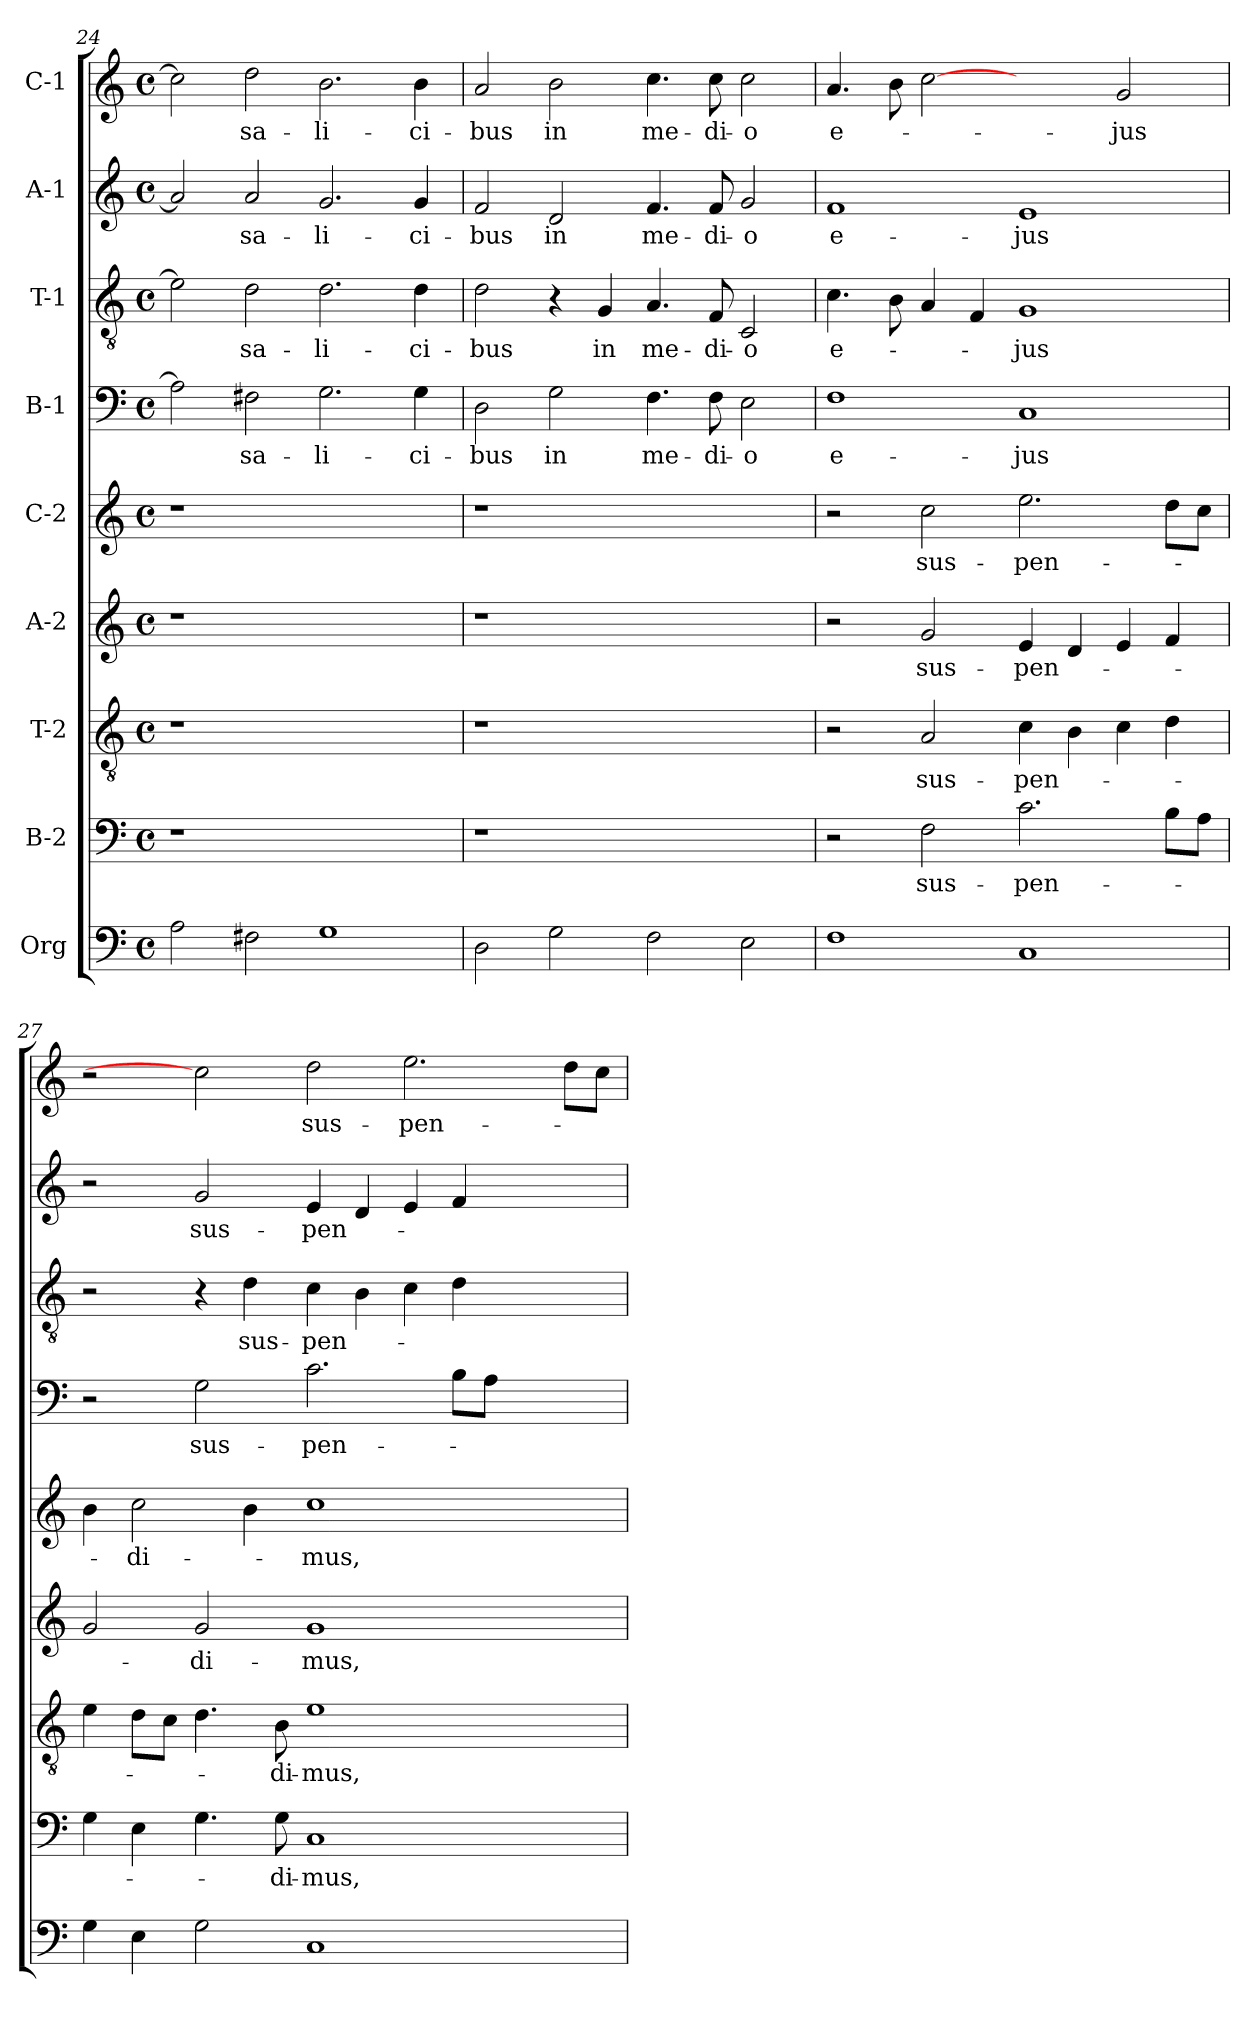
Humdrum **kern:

**kern	**kern	**text	**kern	**text	**kern	**text	**kern	**text	**kern	**text	**kern	**text	**kern	**text	**kern	**text
*part9	*part8	*part8	*part7	*part7	*part6	*part6	*part5	*part5	*part4	*part4	*part3	*part3	*part2	*part2	*part1	*part1
*staff9	*staff8	*staff8	*staff7	*staff7	*staff6	*staff6	*staff5	*staff5	*staff4	*staff4	*staff3	*staff3	*staff2	*staff2	*staff1	*staff1
*I"Org	*I"B-2	*	*I"T-2	*	*I"A-2	*	*I"C-2	*	*I"B-1	*	*I"T-1	*	*I"A-1	*	*I"C-1	*
*clefF4	*clefF4	*	*clefGv2	*	*clefG2	*	*clefG2	*	*clefF4	*	*clefGv2	*	*clefG2	*	*clefG2	*
*k[]	*k[]	*	*k[]	*	*k[]	*	*k[]	*	*k[]	*	*k[]	*	*k[]	*	*k[]	*
*C:	*C:	*	*C:	*	*C:	*	*C:	*	*C:	*	*C:	*	*C:	*	*C:	*
*M4/4	*M4/4	*	*M4/4	*	*M4/4	*	*M4/4	*	*M4/4	*	*M4/4	*	*M4/4	*	*M4/4	*
*met(c)	*met(c)	*	*met(c)	*	*met(c)	*	*met(c)	*	*met(c)	*	*met(c)	*	*met(c)	*	*met(c)	*
=24	=24	=24	=24	=24	=24	=24	=24	=24	=24	=24	=24	=24	=24	=24	=24	=24
2A\	1r	.	1r	.	1r	.	1r	.	2A\]	.	2e\]	.	2a/]	.	2cc#\]	.
!	!	!	!	!	!	!	!	!	!	!LO:LY:b	!	!LO:LY:b	!	!LO:LY:b	!	!LO:LY:b
2F#X\	.	.	.	.	.	.	.	.	2F#X\	sa-	2d\	sa-	2a/	sa-	2dd\	sa-
!	!	!	!	!	!	!	!	!	!	!LO:LY:b	!	!LO:LY:b	!	!LO:LY:b	!	!LO:LY:b
1G	1ryy	.	1ryy	.	1ryy	.	1ryy	.	2.G\	-li-	2.d\	-li-	2.g/	-li-	2.b\	-li-
!	!	!	!	!	!	!	!	!	!	!LO:LY:b	!	!LO:LY:b	!	!LO:LY:b	!	!LO:LY:b
.	.	.	.	.	.	.	.	.	4G\	-ci-	4d\	-ci-	4g/	-ci-	4b\	-ci-
=25	=25	=25	=25	=25	=25	=25	=25	=25	=25	=25	=25	=25	=25	=25	=25	=25
!	!	!	!	!	!	!	!	!	!	!LO:LY:b	!	!LO:LY:b	!	!LO:LY:b	!	!LO:LY:b
2D\	1r	.	1r	.	1r	.	1r	.	2D\	-bus	2d\	-bus	2f/	-bus	2a/	-bus
!	!	!	!	!	!	!	!	!	!	!LO:LY:b	!	!	!	!LO:LY:b	!	!LO:LY:b
2G\	.	.	.	.	.	.	.	.	2G\	in	4r	.	2d/	in	2b\	in
!	!	!	!	!	!	!	!	!	!	!	!	!LO:LY:b	!	!	!	!
.	.	.	.	.	.	.	.	.	.	.	4G/	in	.	.	.	.
!	!	!	!	!	!	!	!	!	!	!LO:LY:b	!	!LO:LY:b	!	!LO:LY:b	!	!LO:LY:b
2F\	1ryy	.	1ryy	.	1ryy	.	1ryy	.	4.F\	me-	4.A/	me-	4.f/	me-	4.cc\	me-
!	!	!	!	!	!	!	!	!	!	!LO:LY:b	!	!LO:LY:b	!	!LO:LY:b	!	!LO:LY:b
.	.	.	.	.	.	.	.	.	8F\	-di-	8F/	-di-	8f/	-di-	8cc\	-di-
!	!	!	!	!	!	!	!	!	!	!LO:LY:b	!	!LO:LY:b	!	!LO:LY:b	!	!LO:LY:b
2E\	.	.	.	.	.	.	.	.	2E\	-o	2C/	-o	2g/	-o	2cc\	-o
=26	=26	=26	=26	=26	=26	=26	=26	=26	=26	=26	=26	=26	=26	=26	=26	=26
!	!	!	!	!	!	!	!	!	!	!LO:LY:b	!	!LO:LY:b	!	!LO:LY:b	!	!LO:LY:b
1F	2r	.	2r	.	2r	.	2r	.	1F	e-	4.c\	e-	1f	e-	4.a/	e-
.	.	.	.	.	.	.	.	.	.	.	8B\	.	.	.	8b\	.
!	!	!LO:LY:b	!	!LO:LY:b	!	!LO:LY:b	!	!LO:LY:b	!	!	!	!	!	!	!	!
.	2F\	sus-	2A/	sus-	2g/	sus-	2cc\	sus-	.	.	4A/	.	.	.	[2cc	.
.	.	.	.	.	.	.	.	.	.	.	4F/	.	.	.	.	.
!	!	!LO:LY:b	!	!LO:LY:b	!	!LO:LY:b	!	!LO:LY:b	!	!LO:LY:b	!	!LO:LY:b	!	!LO:LY:b	!	!
1C	2.c\	-pen-	4c\	-pen-	4e/	-pen-	2.ee\	-pen-	1C	-jus	1G	-jus	1e	-jus	2ryy	.
.	.	.	4B\	.	4d/	.	.	.	.	.	.	.	.	.	.	.
!	!	!	!	!	!	!	!	!	!	!	!	!	!	!	!	!LO:LY:b
.	.	.	4c\	.	4e/	.	.	.	.	.	.	.	.	.	2g/	-jus
.	8B\L	.	4d\	.	4f/	.	8dd\L	.	.	.	.	.	.	.	.	.
.	8A\J	.	.	.	.	.	8cc\J	.	.	.	.	.	.	.	.	.
=27	=27	=27	=27	=27	=27	=27	=27	=27	=27	=27	=27	=27	=27	=27	=27	=27
4G\	4G\	.	4e\	.	2g/	.	4b\	.	2r	.	2r	.	2r	.	2r	.
!	!	!	!	!	!	!	!	!LO:LY:b	!	!	!	!	!	!	!	!
4E\	4E\	.	8d\L	.	.	.	2cc\	-di-	.	.	.	.	.	.	.	.
.	.	.	8c\J	.	.	.	.	.	.	.	.	.	.	.	.	.
!	!	!	!	!	!	!LO:LY:b	!	!	!	!LO:LY:b	!	!	!	!LO:LY:b	!	!
2G\	4.G\	.	4.d\	.	2g/	-di-	.	.	2G\	sus-	4r	.	2g/	sus-	2cc]	.
!	!	!	!	!	!	!	!	!	!	!	!	!LO:LY:b	!	!	!	!
.	.	.	.	.	.	.	4b\	.	.	.	4d\	sus-	.	.	.	.
!	!	!LO:LY:b	!	!LO:LY:b	!	!	!	!	!	!	!	!	!	!	!	!
.	8G\	-di-	8B\	-di-	.	.	.	.	.	.	.	.	.	.	.	.
!	!	!LO:LY:b	!	!LO:LY:b	!	!LO:LY:b	!	!LO:LY:b	!	!LO:LY:b	!	!LO:LY:b	!	!LO:LY:b	!	!LO:LY:b
1C	1C	-mus,	1e	-mus,	1g	-mus,	1cc	-mus,	2.c\	-pen-	4c\	-pen-	4e/	-pen-	2dd\	sus-
.	.	.	.	.	.	.	.	.	.	.	4B\	.	4d/	.	.	.
!	!	!	!	!	!	!	!	!	!	!	!	!	!	!	!	!LO:LY:b
.	.	.	.	.	.	.	.	.	.	.	4c\	.	4e/	.	2.ee\	-pen-
.	.	.	.	.	.	.	.	.	8B\L	.	4d\	.	4f/	.	.	.
.	.	.	.	.	.	.	.	.	8A\J	.	.	.	.	.	.	.
2ryy	2ryy	.	2ryy	.	2ryy	.	2ryy	.	2ryy	.	2ryy	.	2ryy	.	.	.
.	.	.	.	.	.	.	.	.	.	.	.	.	.	.	8dd\L	.
.	.	.	.	.	.	.	.	.	.	.	.	.	.	.	8cc\J	.
=	=	=	=	=	=	=	=	=	=	=	=	=	=	=	=	=
*-	*-	*-	*-	*-	*-	*-	*-	*-	*-	*-	*-	*-	*-	*-	*-	*-
